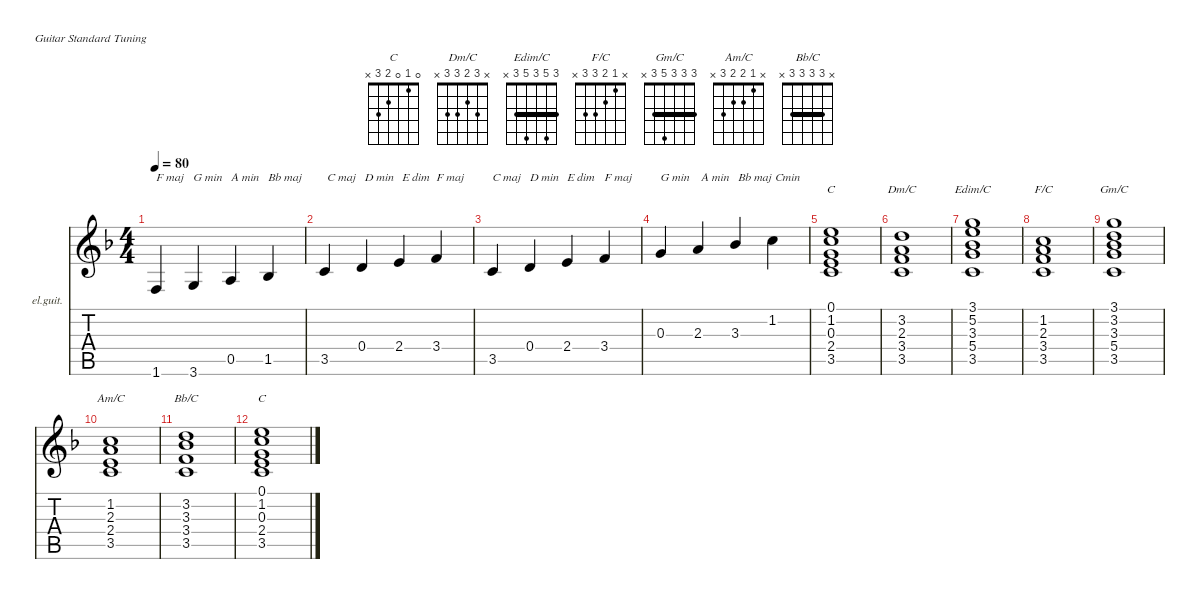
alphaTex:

\defaultSystemsLayout 4
\hideDynamics
\bracketExtendMode nobrackets
\firstSystemTrackNameOrientation horizontal
\otherSystemsTrackNameOrientation horizontal
\track ("Electric Guitar (Clean)" "el.guit.") {instrument electricguitarclean}
\staff {score tabs}
\tuning (E4 B3 G3 D3 A2 E2)
\chord ("C" 0 1 0 2 3 x)
\chord ("Dm/C" x 3 2 3 3 x)
\chord ("Edim/C" 3 5 3 5 3 x) {barre (3 3)}
\chord ("F/C" x 1 2 3 3 x)
\chord ("Gm/C" 3 3 3 5 3 x) {barre (3 3 3)}
\chord ("Am/C" x 1 2 2 3 x)
\chord ("Bb/C" x 3 3 3 3 x) {barre (3 3 3)}
\ts (4 4)
\tempo 80
\clef g2
\ks f
1.6{acc forcenatural}.4{txt "F maj" dy mf instrument electricguitarclean beam Up} 3.6{acc forcenatural}.4{txt "G min" beam Up} 0.5{acc forcenatural}.4{txt "A min" beam Up} 1.5{acc b}.4{txt "Bb maj" beam Up} |
3.5{acc forcenatural}.4{txt " C maj" beam Up} 0.4{acc forcenatural}.4{txt " D min" beam Up} 2.4{acc forcenatural}.4{txt " E dim" beam Up} 3.4{acc forcenatural}.4{txt "F maj" beam Up} |
3.5{acc forcenatural}.4{txt "C maj" beam Up} 0.4{acc forcenatural}.4{txt "D min" beam Up} 2.4{acc forcenatural}.4{txt "E dim" beam Up} 3.4{acc forcenatural}.4{txt "F maj" beam Up} |
0.3{acc forcenatural}.4{txt "G min " beam Up} 2.3{acc forcenatural}.4{txt " A min" beam Up} 3.3{acc b}.4{txt " Bb maj" beam Up} 1.2{acc forcenatural}.4{txt " Cmin" beam Down} |
(3.5{acc forcenatural} 2.4{acc forcenatural} 0.3{acc forcenatural} 1.2{acc forcenatural} 0.1{acc forcenatural}).1{ch "C" beam Up} |
(3.5{acc forcenatural} 3.4{acc forcenatural} 2.3{acc forcenatural} 3.2{acc forcenatural}).1{ch "Dm/C" beam Up} |
(3.5{acc forcenatural} 5.4{acc forcenatural} 3.3{acc b} 5.2{acc forcenatural} 3.1{acc forcenatural}).1{ch "Edim/C" beam Up} |
(3.5{acc forcenatural} 3.4{acc forcenatural} 2.3{acc forcenatural} 1.2{acc forcenatural}).1{ch "F/C" beam Up} |
(3.5{acc forcenatural} 5.4{acc forcenatural} 3.3{acc b} 3.2{acc forcenatural} 3.1{acc forcenatural}).1{ch "Gm/C" beam Up} |
(3.5{acc forcenatural} 2.4{acc forcenatural} 2.3{acc forcenatural} 1.2{acc forcenatural}).1{ch "Am/C" beam Up} |
(3.5{acc forcenatural} 3.4{acc forcenatural} 3.3{acc b} 3.2{acc forcenatural}).1{ch "Bb/C" beam Up} |
(3.5{acc forcenatural} 2.4{acc forcenatural} 0.3{acc forcenatural} 1.2{acc forcenatural} 0.1{acc forcenatural}).1{ch "C" beam Up}
